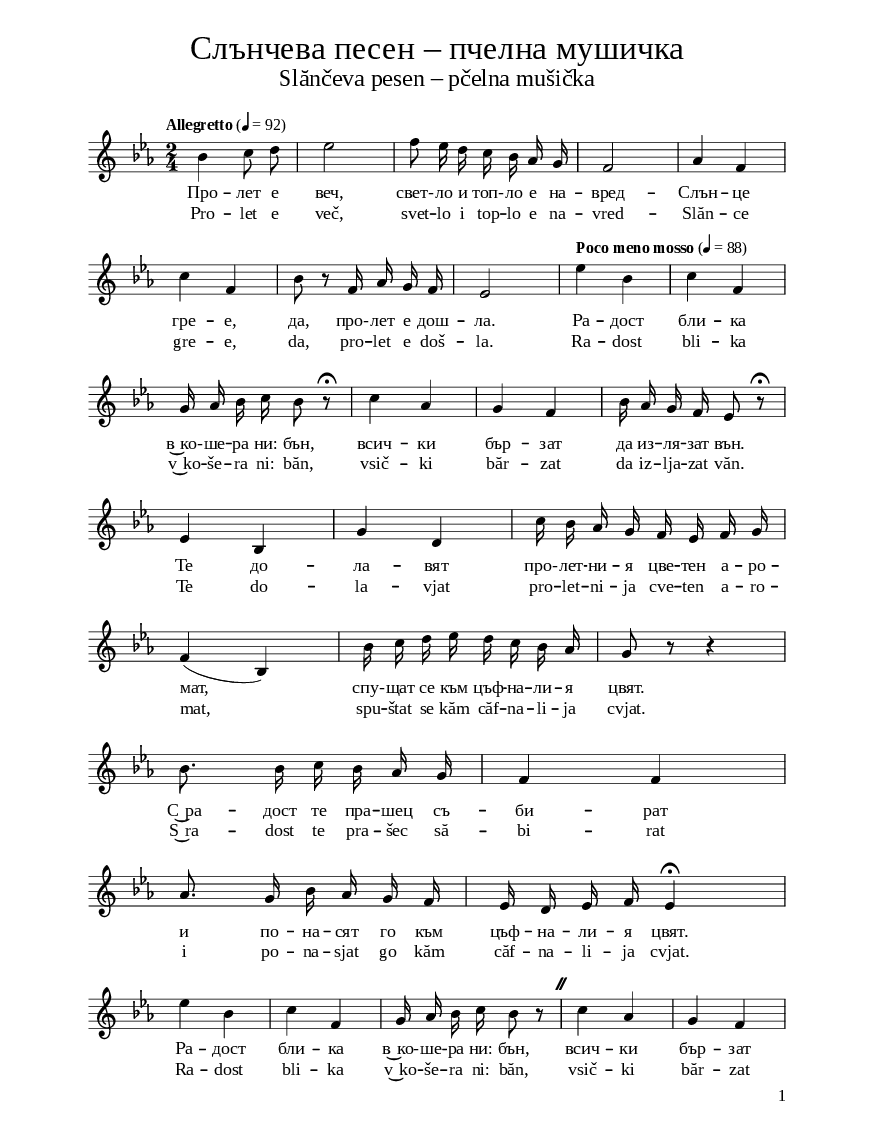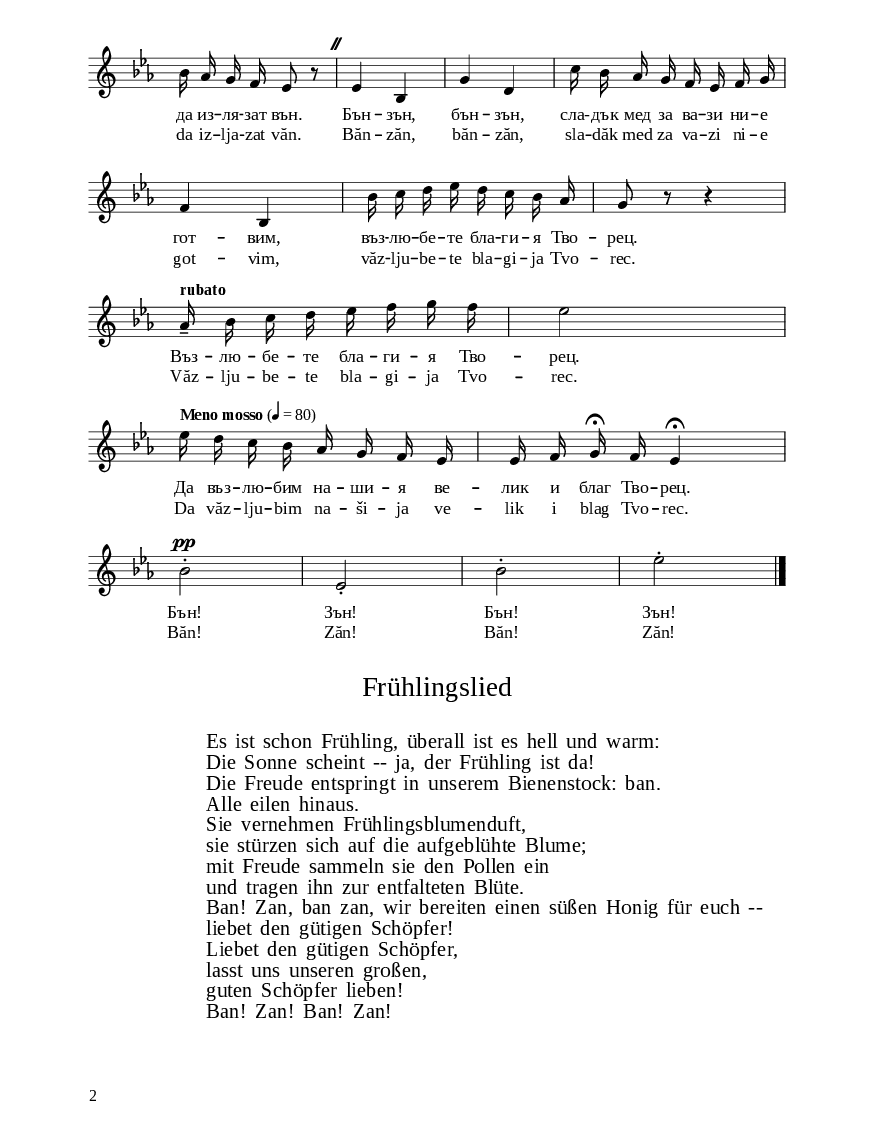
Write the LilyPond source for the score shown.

\version "2.24.1"

\include "include/globals.ily"

\bookpart {
  \label #'ref125
  \tocItem \markup "Слънчева песен – пчелна – Slănčeva pesen – pčelna mušička"
  \include "include/bookpart-paper.ily"
  \score {
    \include "include/score-layout.ily"

    \new Voice \relative c' {
      \clef treble
       \key es \major
      \time 2/4
      \tempoFunc "Allegretto" 4 "92"
      \autoBeamOff
      bes'4  c8  d8
      | % 44
      es2 | % 45
      f8  es16  d16  c16
      bes16 as16 g16 |  % 46
      f2 | % 47
      as4 f4 \break | % 48
      c'4 f,4 | % 49
      bes8 r8 f16 as16 g16
      f16 | 
      es2 |
      \tempoFunc "Poco meno mosso" 4 "88"
      es'4  bes4 | % 52
      c4 f,4 \break | % 53
      g16 as16  bes16  c16
      bes8 r8 ^\fermata |  % 54
      c4 as4 |  % 55
      g4 f4 | % 56
      bes16 as16 g16 f16 es8
      r8 ^\fermata  \break | % 57
      es4 bes4 |  g'4 d4 |% 58
      % 59
      c'16  bes16 as16 g16
      f16 es16 f16 g16 \break |
      f4 ( bes,4 )  | % 61
      bes'16  c16  d16  es16
      d16  c16  bes16 as16 | % 62
      g8 r8 r4 \break  | % 63
      bes8.  bes16  c16  bes16
      as16 g16  | % 64
      f4 f4 | \break % 65
      as8. g16  bes16 as16 g16
      f16 | % 66
      es16 d16 es16 f16 es4
      ^\fermata | \break % 67
   
      es'4  bes4 | % 68
      c4 f,4 | % 69
      g16 as16  bes16  c16
      bes8 r8 \mark \markup \fontsize #-3 { \musicglyph "scripts.caesura.straight" }|
      c4 as4 |   % 71
      g4 f4 |  \break % 72
      bes16 as16 g16 f16 es8
      r8 \mark \markup \fontsize #-3 { \musicglyph "scripts.caesura.straight" } |  % 73
      es4 bes4 |  % 74
      g'4 d4 | % 75
      c'16  bes16 as16 g16
      f16 es16 f16 g16 |  \break % 76
      f4 bes,4  | % 77
      bes'16  c16  d16  es16
      d16  c16  bes16 as16 |  % 78
      g8 r8 r4 \break | 
      as16 -- ^\markup{ \bold {rubato} }  bes16
      c16  d16  es16  f16
      g16  f16 |
      es2 \break | % 81
      \tempoFunc "Meno mosso" 4 "80"
      es16  d16  c16  bes16
      as16 g16 f16 es16 |  % 82
      es16 f16 g16 ^\fermata f16
      es4 ^\fermata \break | % 83
      bes'2 -. ^\pp | % 84
      es,2 -. | % 85
      bes'2 -. | % 86
      es2 -. \bar "|."
    }

    \addlyrics {
      Про --
      лет е веч, "свет-" -- ло и "топ-" -- ло
      е на -- вред -- Слън -- це гре --
      е, да, "про-" -- лет е дош -- ла. Ра
      -- дост бли -- ка "в~ко-" -- ше -- ра
      ни: бън, всич -- ки бър -- зат да
      из -- ля -- зат вън. Те до -- ла --
      вят "про-" -- лет -- ни -- я цве -- тен
      а -- ро -- мат, "спу-" -- щат се
      към цъф -- на -- ли -- я цвят.
      С~ра -- дост те пра -- шец съ --
      би -- рат и по -- на -- сят го към
      цъф -- на -- ли -- я цвят. Ра --
      дост бли -- ка "в~ко-" -- ше -- ра
      ни: бън, всич -- ки бър -- зат да
      из -- ля -- зат вън. Бън -- зън,
      бън -- зън, "сла-" -- дък мед за ва --
      зи ни -- е гот -- вим, въз -- лю --
      бе -- те бла -- ги -- я Тво -- рец.
      Въз -- лю -- бе -- те бла -- ги -- я
      Тво -- рец. Да въз -- лю -- бим на
      -- ши -- я ве -- лик и благ Тво --
      рец. Бън! Зън! Бън! Зън!
    }
     \addlyrics {
      Pro --
      let e več, svet -- lo i top -- lo
      e na -- vred -- Slăn -- ce gre --
      e, da, pro -- let e doš -- la. Ra
      -- dost bli -- ka v~ko -- še -- ra
      ni: băn, vsič -- ki băr -- zat da
      iz -- lja -- zat văn. Te do -- la --
      vjat pro -- let -- ni -- ja cve -- ten
      a -- ro -- mat, spu -- štat se
      kăm căf -- na -- li -- ja cvjat.
      S~ra -- dost te pra -- šec să --
      bi -- rat i po -- na -- sjat go kăm
      căf -- na -- li -- ja cvjat. Ra --
      dost bli -- ka v~ko -- še -- ra
      ni: băn, vsič -- ki băr -- zat da
      iz -- lja -- zat văn. Băn -- zăn,
      băn -- zăn, sla -- dăk med za va --
      zi ni -- e got -- vim, văz -- lju --
      be -- te bla -- gi -- ja Tvo -- rec.
      Văz -- lju -- be -- te bla -- gi -- ja
      Tvo -- rec. Da văz -- lju -- bim na
      -- ši -- ja ve -- lik i blag Tvo --
      rec. Băn! Zăn! Băn! Zăn!
    }

    \header {
      title = \titleFunc "Слънчева песен – пчелна мушичка" "Slănčeva pesen – pčelna mušička"
    }

    \midi{}

  } % score



  % include foreign translation(s) of the song
  \version "2.20.0"

\markup \fill-line { \fontsize #deTitleFontSize "Frühlingslied" }
\markup \null
\markup \null
\markup \fontsize #deCoupletFontSize {
  \hspace #10
  \override #`(baseline-skip . ,deCoupletBaselineSkip)

  \column {
    \line { " " }

 \line { " "Es ist schon Frühling, überall ist es hell und warm:}

 \line { " "Die Sonne scheint -- ja, der Frühling ist da! }

 \line { " "Die Freude entspringt in unserem Bienenstock: ban. }

 \line { " "Alle eilen hinaus. }

 \line { " "Sie vernehmen Frühlingsblumenduft, }

 \line { " "sie stürzen sich auf die aufgeblühte Blume; }

 \line { " "mit Freude sammeln sie den Pollen ein }

 \line { " "und tragen ihn zur entfalteten Blüte.}

 \line { " "Ban! Zan, ban zan, wir bereiten einen süßen Honig für euch --}

 \line { " "liebet den gütigen Schöpfer! }

 \line { " "Liebet den gütigen Schöpfer,}

 \line { " "lasst uns unseren großen, }

 \line { " "guten Schöpfer lieben!}

 \line { " "Ban! Zan! Ban! Zan!}

  }
}


} % bookpart
